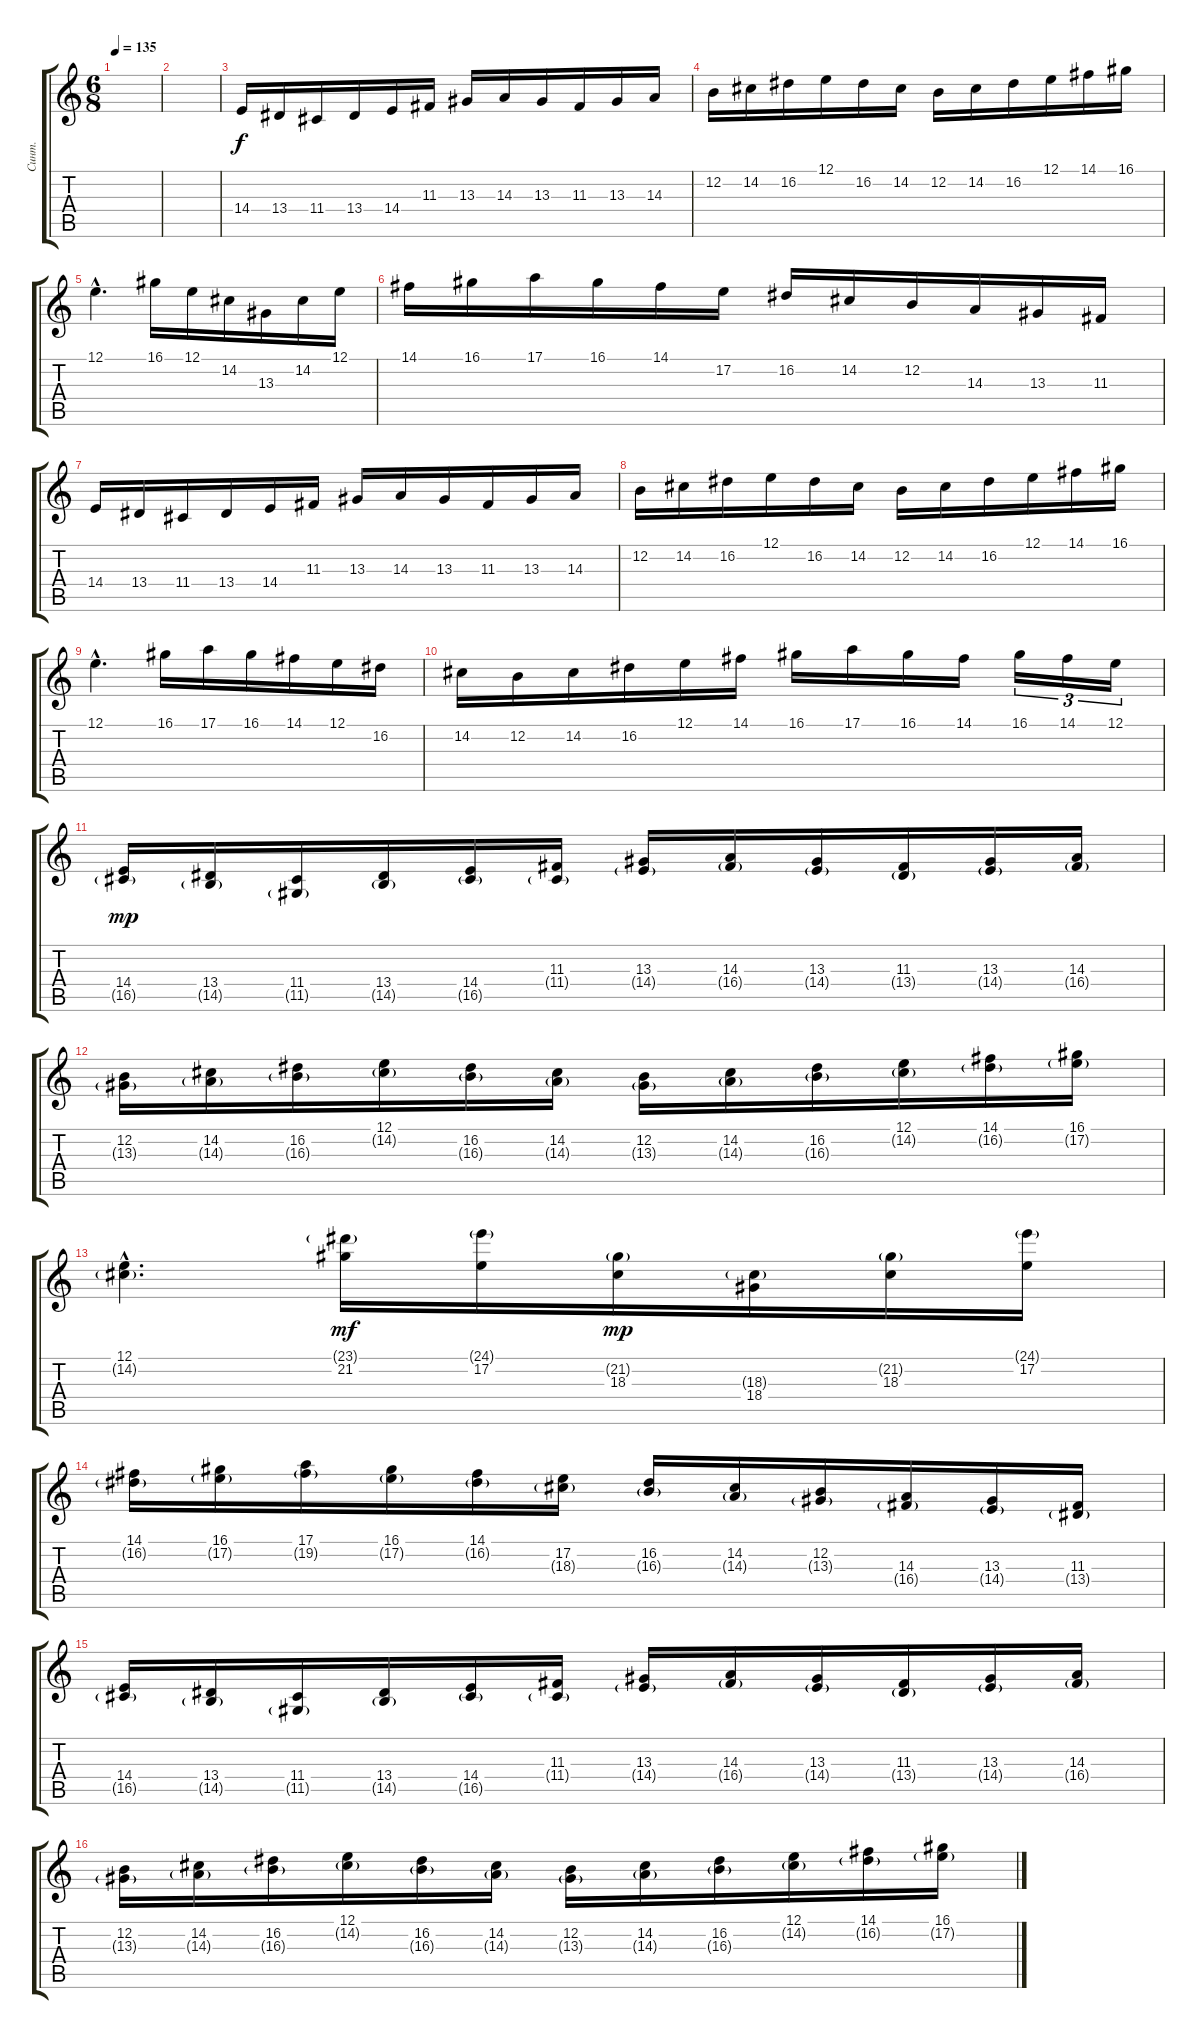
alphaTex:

\track ("Синт." "Синт.") {instrument choiraahs}
\staff {score tabs}
\tuning (E4 B3 G3 D3 A2 E2) {hide}
\ts (6 8)
\tempo 135
\clef g2
\ks c
|
|
14.4.16{dy f volume 11 instrument tremolostrings} 13.4.16 11.4.16 13.4.16 14.4.16 11.3.16 13.3.16 14.3.16 13.3.16 11.3.16 13.3.16 14.3.16 |
12.2.16 14.2.16 16.2.16 12.1.16 16.2.16 14.2.16 12.2.16 14.2.16 16.2.16 12.1.16 14.1.16 16.1.16 |
12.1{hac}.4{d} 16.1.16 12.1.16 14.2.16 13.3.16 14.2.16 12.1.16 |
14.1.16 16.1.16 17.1.16 16.1.16 14.1.16 17.2.16 16.2.16 14.2.16 12.2.16 14.3.16 13.3.16 11.3.16 |
14.4.16 13.4.16 11.4.16 13.4.16 14.4.16 11.3.16 13.3.16 14.3.16 13.3.16 11.3.16 13.3.16 14.3.16 |
12.2.16 14.2.16 16.2.16 12.1.16 16.2.16 14.2.16 12.2.16 14.2.16 16.2.16 12.1.16 14.1.16 16.1.16 |
12.1{hac}.4{d} 16.1.16 17.1.16 16.1.16 14.1.16 12.1.16 16.2.16 |
14.2.16 12.2.16 14.2.16 16.2.16 12.1.16 14.1.16 16.1.16 17.1.16 16.1.16 14.1.16 16.1.16{tu (3 2)} 14.1.16{tu (3 2)} 12.1.16{tu (3 2)} |
(14.4 16.5{g}).16{dy mp} (13.4 14.5{g}).16 (11.4 11.5{g}).16 (13.4 14.5{g}).16 (14.4 16.5{g}).16 (11.3 11.4{g}).16 (13.3 14.4{g}).16 (14.3 16.4{g}).16 (13.3 14.4{g}).16 (11.3 13.4{g}).16 (13.3 14.4{g}).16 (14.3 16.4{g}).16 |
(12.2 13.3{g}).16 (14.2 14.3{g}).16 (16.2 16.3{g}).16 (12.1 14.2{g}).16 (16.2 16.3{g}).16 (14.2 14.3{g}).16 (12.2 13.3{g}).16 (14.2 14.3{g}).16 (16.2 16.3{g}).16 (12.1 14.2{g}).16 (14.1 16.2{g}).16 (16.1 17.2{g}).16 |
(12.1{hac} 14.2{g hac}).4{d} (23.1{g} 21.2).16{dy mf} (24.1{g} 17.2).16 (21.2{g} 18.3).16{dy mp} (18.3{g} 18.4).16 (21.2{g} 18.3).16 (24.1{g} 17.2).16 |
(14.1 16.2{g}).16 (16.1 17.2{g}).16 (17.1 19.2{g}).16 (16.1 17.2{g}).16 (14.1 16.2{g}).16 (17.2 18.3{g}).16 (16.2 16.3{g}).16 (14.2 14.3{g}).16 (12.2 13.3{g}).16 (14.3 16.4{g}).16 (13.3 14.4{g}).16 (11.3 13.4{g}).16 |
(14.4 16.5{g}).16 (13.4 14.5{g}).16 (11.4 11.5{g}).16 (13.4 14.5{g}).16 (14.4 16.5{g}).16 (11.3 11.4{g}).16 (13.3 14.4{g}).16 (14.3 16.4{g}).16 (13.3 14.4{g}).16 (11.3 13.4{g}).16 (13.3 14.4{g}).16 (14.3 16.4{g}).16 |
(12.2 13.3{g}).16 (14.2 14.3{g}).16 (16.2 16.3{g}).16 (12.1 14.2{g}).16 (16.2 16.3{g}).16 (14.2 14.3{g}).16 (12.2 13.3{g}).16 (14.2 14.3{g}).16 (16.2 16.3{g}).16 (12.1 14.2{g}).16 (14.1 16.2{g}).16 (16.1 17.2{g}).16
